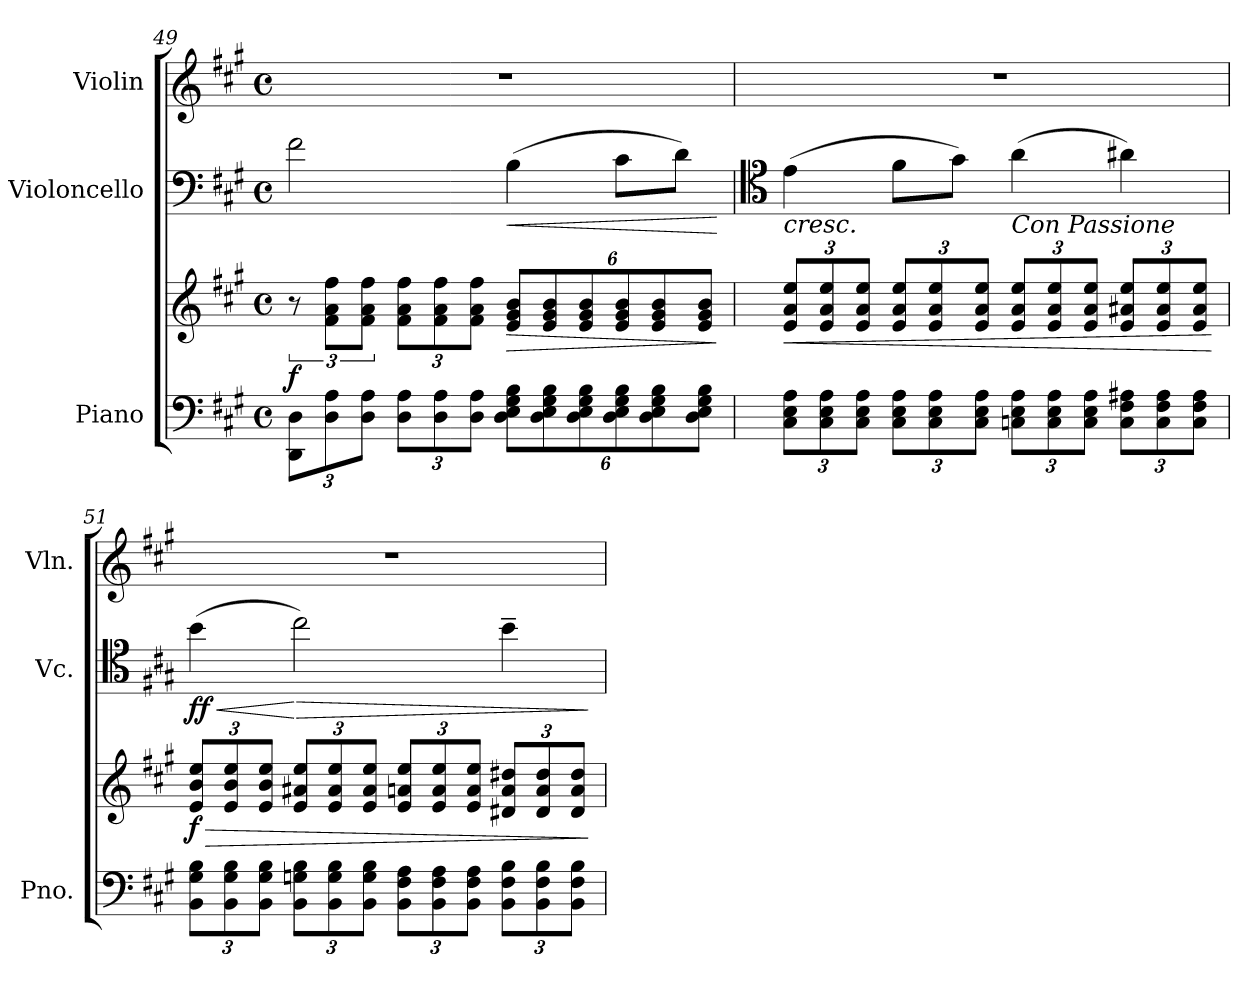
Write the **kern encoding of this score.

**kern	**kern	**dynam	**kern	**dynam	**kern
*part3	*part3	*part3	*part2	*part2	*part1
*staff4	*staff3	*staff3/4	*staff2	*staff2	*staff1
*I"Piano	*	*	*I"Violoncello	*	*I"Violin
*I'Pno.	*	*	*I'Vc.	*	*I'Vln.
!!LO:PB:g=z
*clefF4	*clefG2	*	*clefF4	*	*clefG2
*k[f#c#g#]	*k[f#c#g#]	*	*k[f#c#g#]	*	*k[f#c#g#]
*M4/4	*M4/4	*	*M4/4	*	*M4/4
*met(c)	*met(c)	*	*met(c)	*	*met(c)
*Xbrackettup	*	*	*	*	*
=49	=49	=49	=49	=49	=49
!	!	!LO:DY:b	!	!	!
12DD\ 12D\L	12r	f	2f#\	.	1r
12D\ 12A\	12f#\ 12a\ 12ff#\L	.	.	.	.
12D\ 12A\J	12f#\ 12a\ 12ff#\J	.	.	.	.
*	*Xbrackettup	*	*	*	*
12D\ 12A\L	12f#\ 12a\ 12ff#\L	.	.	.	.
12D\ 12A\	12f#\ 12a\ 12ff#\	.	.	.	.
12D\ 12A\J	12f#\ 12a\ 12ff#\J	.	.	.	.
!	!	!LO:HP:b	!	!LO:HP:b	!
12D\ 12E\ 12G#\ 12B\L	12e/ 12g#/ 12b/L	>	(4B\	<	.
12D\ 12E\ 12G#\ 12B\	12e/ 12g#/ 12b/	.	.	.	.
12D\ 12E\ 12G#\ 12B\	12e/ 12g#/ 12b/	.	.	.	.
12D\ 12E\ 12G#\ 12B\	12e/ 12g#/ 12b/	.	8c#\L	.	.
12D\ 12E\ 12G#\ 12B\	12e/ 12g#/ 12b/	.	.	.	.
.	.	.	8d\J)	.	.
12D\ 12E\ 12G#\ 12B\J	12e/ 12g#/ 12b/J	.	.	.	.
.	.	]	.	[	.
=50	=50	=50	=50	=50	=50
*	*	*	*clefC4	*	*
!	!	!	!LO:TX:b:i:t=cresc.	!	!
!	!	!LO:HP:b	!	!	!
12C#\ 12E\ 12A\L	12e/ 12a/ 12ee/L	<	(4e\	.	1r
12C#\ 12E\ 12A\	12e/ 12a/ 12ee/	.	.	.	.
12C#\ 12E\ 12A\J	12e/ 12a/ 12ee/J	.	.	.	.
12C#\ 12E\ 12A\L	12e/ 12a/ 12ee/L	.	8f#\L	.	.
12C#\ 12E\ 12A\	12e/ 12a/ 12ee/	.	.	.	.
.	.	.	8g#\J)	.	.
12C#\ 12E\ 12A\J	12e/ 12a/ 12ee/J	.	.	.	.
!	!	!	!LO:TX:b:i:t=Con Passione	!	!
12Cn\ 12E\ 12A\L	12e/ 12a/ 12ee/L	.	(4a\	.	.
12C\ 12E\ 12A\	12e/ 12a/ 12ee/	.	.	.	.
12C\ 12E\ 12A\J	12e/ 12a/ 12ee/J	.	.	.	.
12C\ 12F#\ 12A#X\L	12e/ 12a#X/ 12ee/L	.	4a#X\)	.	.
12C\ 12F#\ 12A#\	12e/ 12a#/ 12ee/	.	.	.	.
12C\ 12F#\ 12A#\J	12e/ 12a#/ 12ee/J	.	.	.	.
.	.	[	.	.	.
=51	=51	=51	=51	=51	=51
!	!	!LO:HP:b	!	!LO:HP:b	!
!	!	!LO:DY:n=1:b	!	!LO:DY:n=1:b	!
12BB\ 12G#\ 12B\L	12e/ 12b/ 12ee/L	> f	(4b\	< ff	1r
12BB\ 12G#\ 12B\	12e/ 12b/ 12ee/	.	.	.	.
12BB\ 12G#\ 12B\J	12e/ 12b/ 12ee/J	.	.	.	.
!	!	!	!	!LO:HP:n=1:b	!
12BB\ 12Gn\ 12B\L	12e/ 12a#X/ 12ee/L	.	2cc#\)	[ >	.
12BB\ 12G\ 12B\	12e/ 12a#/ 12ee/	.	.	.	.
12BB\ 12G\ 12B\J	12e/ 12a#/ 12ee/J	.	.	.	.
12BB\ 12F#\ 12A\L	12e/ 12an/ 12ee/L	.	.	.	.
12BB\ 12F#\ 12A\	12e/ 12a/ 12ee/	.	.	.	.
12BB\ 12F#\ 12A\J	12e/ 12a/ 12ee/J	.	.	.	.
12BB\ 12F#\ 12B\L	12d#X/ 12a/ 12dd#X/L	.	4b~\	.	.
12BB\ 12F#\ 12B\	12d#/ 12a/ 12dd#/	.	.	.	.
12BB\ 12F#\ 12B\J	12d#/ 12a/ 12dd#/J	.	.	.	.
.	.	]	.	]	.
=	=	=	=	=	=
*-	*-	*-	*-	*-	*-
